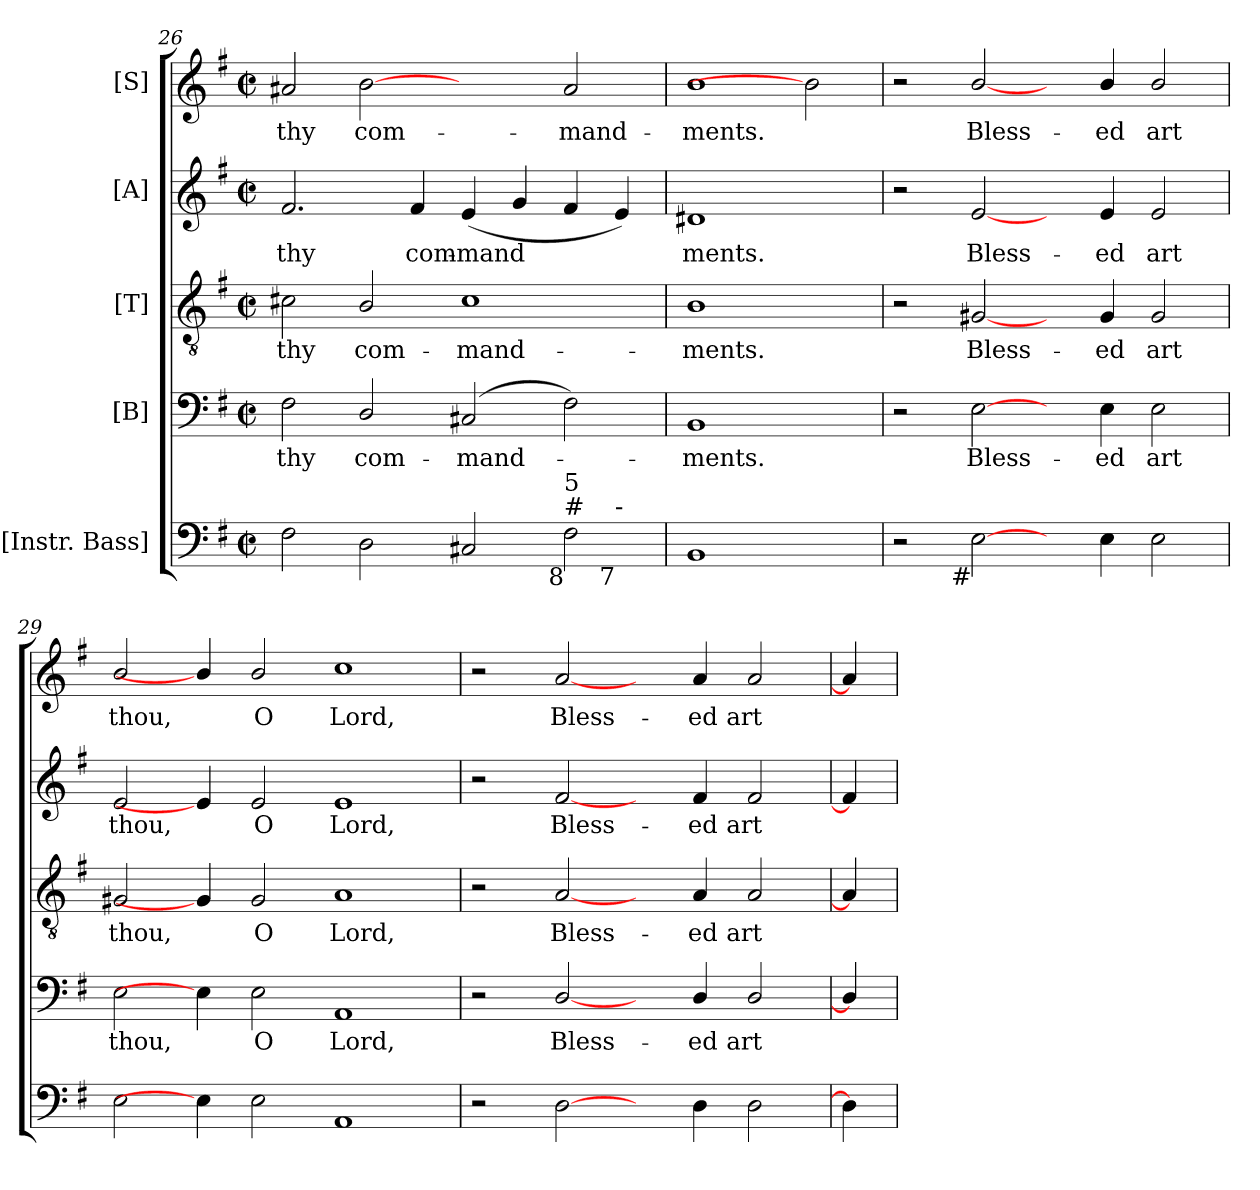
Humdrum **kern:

**kern	**kern	**text	**kern	**text	**kern	**text	**kern	**text
*part5	*part4	*part4	*part3	*part3	*part2	*part2	*part1	*part1
*staff5	*staff4	*staff4	*staff3	*staff3	*staff2	*staff2	*staff1	*staff1
*I"[Instr. Bass]	*I"[B]	*	*I"[T]	*	*I"[A]	*	*I"[S]	*
*clefF4	*clefF4	*	*clefGv2	*	*clefG2	*	*clefG2	*
*	*	*	*ITrd7c12	*	*	*	*	*
*k[f#]	*k[f#]	*	*k[f#]	*	*k[f#]	*	*k[f#]	*
*e:	*e:	*	*e:	*	*e:	*	*e:	*
*M2/2	*M2/2	*	*M2/2	*	*M2/2	*	*M2/2	*
*met(c|)	*met(c|)	*	*met(c|)	*	*met(c|)	*	*met(c|)	*
=26	=26	=26	=26	=26	=26	=26	=26	=26
!	!	!LO:LY:b:color=#000000	!	!	!	!	!	!
!	!	!	!	!LO:LY:b:color=#000000	!	!	!	!
!	!	!	!	!	!	!LO:LY:b:color=#000000	!	!
!LO:TX:b:rj:t=#	!	!	!	!	!	!	!	!
!LO:TX:t=5	!	!	!	!	!	!	!	!
!	!	!	!	!	!	!	!	!LO:LY:b:color=#000000
*^	*	*	*	*	*	*	*	*
2F#i\	1..ryy	2F#i\	thy	2C#Xi\	thy	2.f#i/	thy	2a#Xi/	thy
!	!	!	!LO:LY:b:color=#000000	!	!	!	!	!	!
!	!	!	!	!	!LO:LY:b:color=#000000	!	!	!	!
!	!	!	!	!	!	!	!	!	!LO:LY:b:color=#000000
2Di\	.	2Di/	com-	2BBi/	com-	.	.	[2bi	com-
!	!	!	!	!	!	!	!LO:LY:b:color=#000000	!	!
.	.	.	.	.	.	4f#i/	com-	.	.
!	!	!	!LO:LY:b:color=#000000	!	!	!	!	!	!
!	!	!	!	!	!LO:LY:b:color=#000000	!	!	!	!
!	!	!	!	!	!	!	!LO:LY:b:color=#000000	!	!
2C#Xi/	.	(2C#Xi/	-mand-	1C#i	-mand-	(4ei/	-mand	2ryy	.
.	.	.	.	.	.	4gi/	.	.	.
!LO:TX:b:rj:t=8	!	!	!	!	!	!	!	!	!
!LO:TX:t=#	!	!	!	!	!	!	!	!	!
!LO:TX:t=5	!	!	!	!	!	!	!	!	!
!	!	!	!	!	!	!	!	!	!LO:LY:b:color=#000000
2F#i\	.	2F#i\)	.	.	.	4f#i/	.	2a#i/	-mand-
!	!LO:TX:b:rj:t=7	!	!	!	!	!	!	!	!
!	!LO:TX:t=-	!	!	!	!	!	!	!	!
.	4ryy	.	.	.	.	4ei/)	.	.	.
*v	*v	*	*	*	*	*	*	*	*
=27	=27	=27	=27	=27	=27	=27	=27	=27
*^	*	*	*	*	*	*	*	*
!	!	!	!LO:LY:b:color=#000000	!	!	!	!	!	!
*v	*v	*	*	*	*	*	*	*	*
*^	*	*	*	*	*	*	*	*
!	!	!	!	!	!LO:LY:b:color=#000000	!	!	!	!
*v	*v	*	*	*	*	*	*	*	*
*^	*	*	*	*	*	*	*	*
!	!	!	!	!	!	!	!LO:LY:b:color=#000000	!	!
*v	*v	*	*	*	*	*	*	*	*
*^	*	*	*	*	*	*	*	*
!LO:TX:b:rj:t=#	!	!	!	!	!	!	!	!	!
!	!	!	!	!	!	!	!	!	!LO:LY:b:color=#000000
*v	*v	*	*	*	*	*	*	*	*
1BBi	1BBi	-ments.	1BBi	-ments.	1d#Xi	ments.	1bi	-ments.
2ryy	2ryy	.	2ryy	.	2ryy	.	2bi]	.
=28	=28	=28	=28	=28	=28	=28	=28	=28
2r	2r	.	2r	.	2r	.	2r	.
!	!	!LO:LY:b:color=#000000	!	!	!	!	!	!
!	!	!	!	!LO:LY:b:color=#000000	!	!	!	!
!	!	!	!	!	!	!LO:LY:b:color=#000000	!	!
!LO:TX:b:rj:t=#	!	!	!	!	!	!	!	!
!	!	!	!	!	!	!	!	!LO:LY:b:color=#000000
[2Ei\	[2Ei\	Bless-	[2GG#Xi/	Bless-	[2ei/	Bless-	[2bi/	Bless-
4ryy	4ryy	.	4ryy	.	4ryy	.	4ryy	.
!	!	!LO:LY:b:color=#000000	!	!	!	!	!	!
!	!	!	!	!LO:LY:b:color=#000000	!	!	!	!
!	!	!	!	!	!	!LO:LY:b:color=#000000	!	!
!	!	!	!	!	!	!	!	!LO:LY:b:color=#000000
4Ei\	4Ei\	-ed	4GG#i/	-ed	4ei/	-ed	4bi/	-ed
!	!	!LO:LY:b:color=#000000	!	!	!	!	!	!
!	!	!	!	!LO:LY:b:color=#000000	!	!	!	!
!	!	!	!	!	!	!LO:LY:b:color=#000000	!	!
!	!	!	!	!	!	!	!	!LO:LY:b:color=#000000
2Ei\	2Ei\	art	2GG#i/	art	2ei/	art	2bi/	art
=29	=29	=29	=29	=29	=29	=29	=29	=29
!	!	!LO:LY:b:color=#000000	!	!	!	!	!	!
!	!	!	!	!LO:LY:b:color=#000000	!	!	!	!
!	!	!	!	!	!	!LO:LY:b:color=#000000	!	!
!	!	!	!	!	!	!	!	!LO:LY:b:color=#000000
2Ei\	2Ei\	thou,	2GG#Xi/	thou,	2ei/	thou,	2bi/	thou,
4Ei\]	4Ei\]	.	4GG#i/]	.	4ei/]	.	4bi/]	.
!	!	!LO:LY:b:color=#000000	!	!	!	!	!	!
!	!	!	!	!LO:LY:b:color=#000000	!	!	!	!
!	!	!	!	!	!	!LO:LY:b:color=#000000	!	!
!	!	!	!	!	!	!	!	!LO:LY:b:color=#000000
2Ei\	2Ei\	O	2GG#i/	O	2ei/	O	2bi/	O
!	!	!LO:LY:b:color=#000000	!	!	!	!	!	!
!	!	!	!	!LO:LY:b:color=#000000	!	!	!	!
!	!	!	!	!	!	!LO:LY:b:color=#000000	!	!
!	!	!	!	!	!	!	!	!LO:LY:b:color=#000000
1AAi	1AAi	Lord,	1AAi	Lord,	1ei	Lord,	1cci	Lord,
=30	=30	=30	=30	=30	=30	=30	=30	=30
2r	2r	.	2r	.	2r	.	2r	.
!	!	!LO:LY:b:color=#000000	!	!	!	!	!	!
!	!	!	!	!LO:LY:b:color=#000000	!	!	!	!
!	!	!	!	!	!	!LO:LY:b:color=#000000	!	!
!	!	!	!	!	!	!	!	!LO:LY:b:color=#000000
[2Di\	[2Di/	Bless-	[2AAi/	Bless-	[2f#i/	Bless-	[2ai/	Bless-
4ryy	4ryy	.	4ryy	.	4ryy	.	4ryy	.
!	!	!LO:LY:b:color=#000000	!	!	!	!	!	!
!	!	!	!	!LO:LY:b:color=#000000	!	!	!	!
!	!	!	!	!	!	!LO:LY:b:color=#000000	!	!
!	!	!	!	!	!	!	!	!LO:LY:b:color=#000000
4Di\	4Di/	-ed	4AAi/	-ed	4f#i/	-ed	4ai/	-ed
!	!	!LO:LY:b:color=#000000	!	!	!	!	!	!
!	!	!	!	!LO:LY:b:color=#000000	!	!	!	!
!	!	!	!	!	!	!LO:LY:b:color=#000000	!	!
!	!	!	!	!	!	!	!	!LO:LY:b:color=#000000
2Di\	2Di/	art	2AAi/	art	2f#i/	art	2ai/	art
=31	=31	=31	=31	=31	=31	=31	=31	=31
4Di\]	4Di/]	.	4AAi/]	.	4f#i/]	.	4ai/]	.
=	=	=	=	=	=	=	=	=
*-	*-	*-	*-	*-	*-	*-	*-	*-
